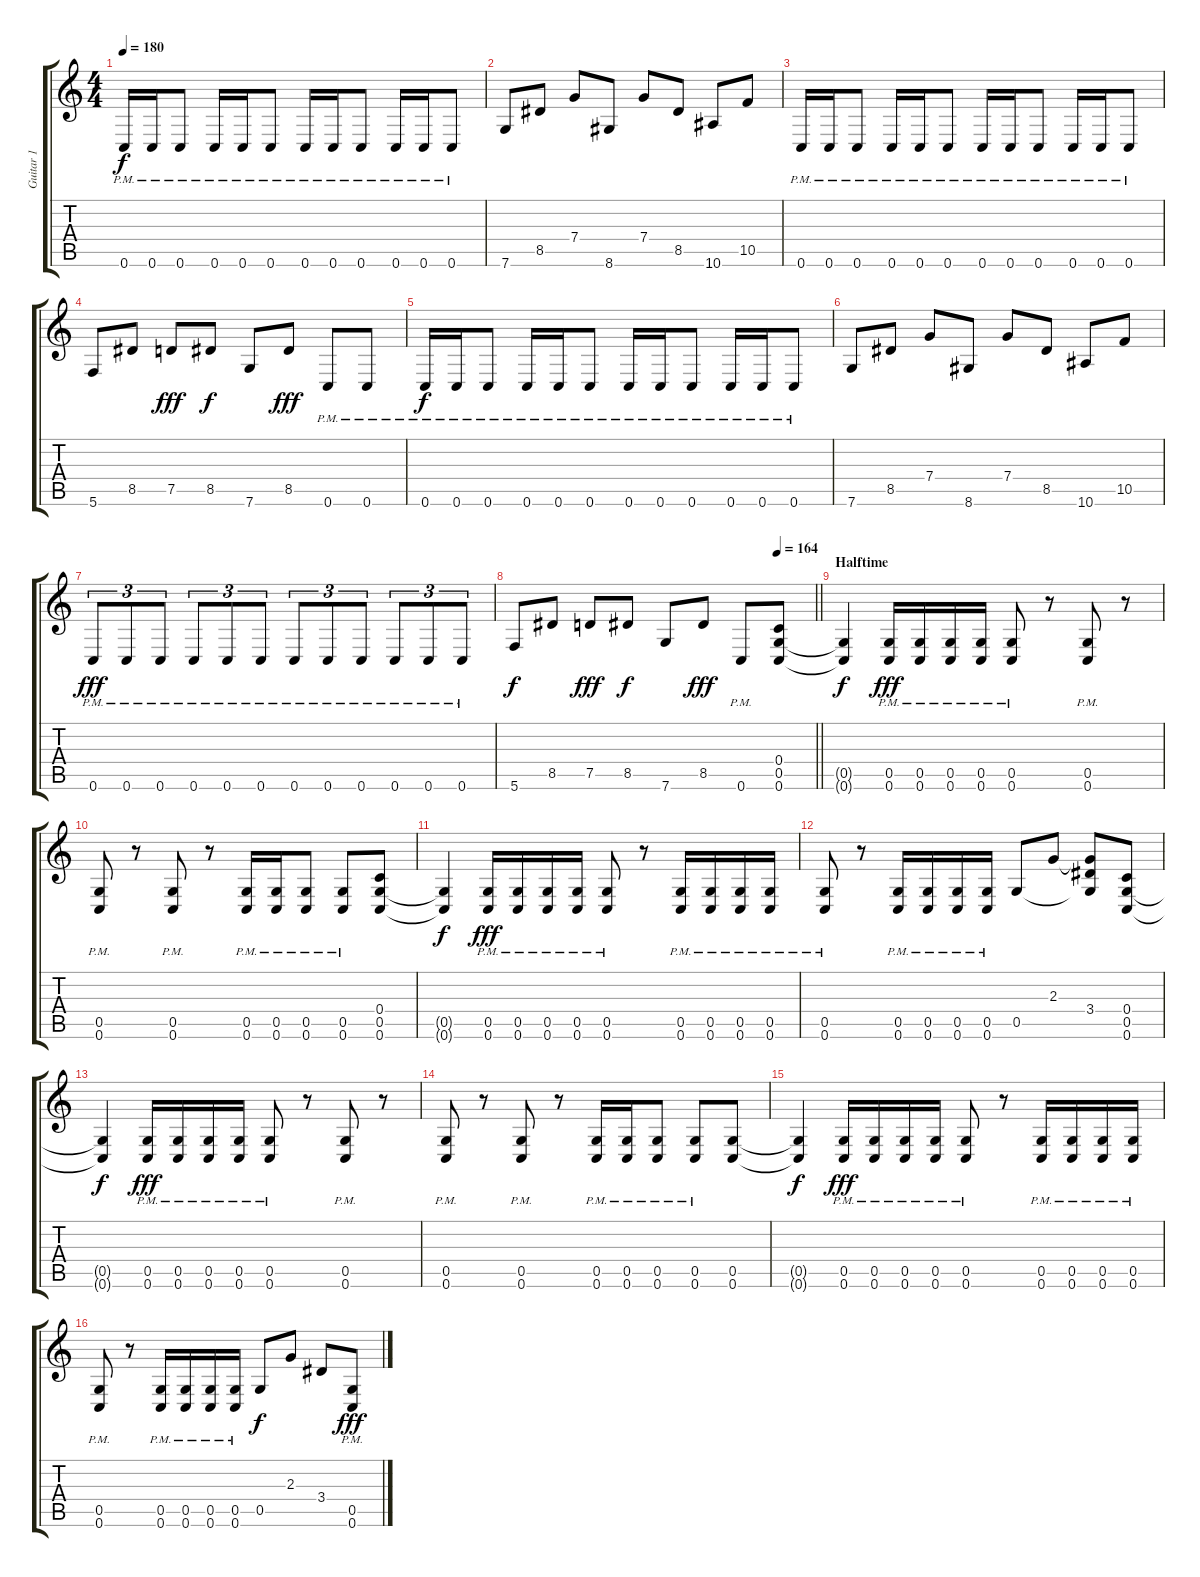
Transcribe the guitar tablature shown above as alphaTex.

\track ("Guitar 1" "Guitar 1") {instrument distortionguitar}
\staff {score tabs}
\tuning (D4 A3 F3 C3 G2 C2) {hide}
\ts (4 4)
\tempo 180
\clef g2
\ks c
0.6{pm}.16{dy f} 0.6{pm}.16 0.6{pm}.8 0.6{pm}.16 0.6{pm}.16 0.6{pm}.8 0.6{pm}.16 0.6{pm}.16 0.6{pm}.8 0.6{pm}.16 0.6{pm}.16 0.6{pm}.8 |
7.6.8 8.5.8 7.4.8 8.6.8 7.4.8 8.5.8 10.6.8 10.5.8 |
0.6{pm}.16 0.6{pm}.16 0.6{pm}.8 0.6{pm}.16 0.6{pm}.16 0.6{pm}.8 0.6{pm}.16 0.6{pm}.16 0.6{pm}.8 0.6{pm}.16 0.6{pm}.16 0.6{pm}.8 |
5.6.8 8.5.8 7.5.8{dy fff} 8.5.8{dy f} 7.6.8 8.5.8{dy fff} 0.6{pm}.8 0.6{pm}.8 |
0.6{pm}.16{dy f} 0.6{pm}.16 0.6{pm}.8 0.6{pm}.16 0.6{pm}.16 0.6{pm}.8 0.6{pm}.16 0.6{pm}.16 0.6{pm}.8 0.6{pm}.16 0.6{pm}.16 0.6{pm}.8 |
7.6.8 8.5.8 7.4.8 8.6.8 7.4.8 8.5.8 10.6.8 10.5.8 |
0.6{pm}.8{tu (3 2) dy fff} 0.6{pm}.8{tu (3 2)} 0.6{pm}.8{tu (3 2)} 0.6{pm}.8{tu (3 2)} 0.6{pm}.8{tu (3 2)} 0.6{pm}.8{tu (3 2)} 0.6{pm}.8{tu (3 2)} 0.6{pm}.8{tu (3 2)} 0.6{pm}.8{tu (3 2)} 0.6{pm}.8{tu (3 2)} 0.6{pm}.8{tu (3 2)} 0.6{pm}.8{tu (3 2)} |
\tempo (164 0.875)
\barLineRight lightlight
5.6.8{dy f} 8.5.8 7.5.8{dy fff} 8.5.8{dy f} 7.6.8 8.5.8{dy fff} 0.6{pm}.8 (0.4 0.5 0.6).8 |
\section ("" "Halftime")
(0.5{t} 0.6{t}).4{dy f} (0.5{pm} 0.6{pm}).16{dy fff} (0.5{pm} 0.6{pm}).16 (0.5{pm} 0.6{pm}).16 (0.5{pm} 0.6{pm}).16 (0.5{pm} 0.6{pm}).8 r.8 (0.5 0.6{pm}).8 r.8 |
(0.5 0.6{pm}).8 r.8 (0.5 0.6{pm}).8 r.8 (0.5 0.6{pm}).16 (0.5 0.6{pm}).16 (0.5 0.6{pm}).8 (0.5 0.6{pm}).8 (0.4 0.5 0.6).8 |
(0.5{t} 0.6{t}).4{dy f} (0.5{pm} 0.6{pm}).16{dy fff} (0.5{pm} 0.6{pm}).16 (0.5{pm} 0.6{pm}).16 (0.5{pm} 0.6{pm}).16 (0.5{pm} 0.6{pm}).8 r.8 (0.5{pm} 0.6{pm}).16 (0.5{pm} 0.6{pm}).16 (0.5{pm} 0.6{pm}).16 (0.5{pm} 0.6{pm}).16 |
(0.5{pm} 0.6{pm}).8 r.8 (0.5{pm} 0.6{pm}).16 (0.5{pm} 0.6{pm}).16 (0.5{pm} 0.6{pm}).16 (0.5{pm} 0.6{pm}).16 0.5.8 2.3.8 (2.3{t} 3.4 0.5{t}).8 (0.4 0.5 0.6).8 |
(0.5{t} 0.6{t}).4{dy f} (0.5{pm} 0.6{pm}).16{dy fff} (0.5{pm} 0.6{pm}).16 (0.5{pm} 0.6{pm}).16 (0.5{pm} 0.6{pm}).16 (0.5{pm} 0.6{pm}).8 r.8 (0.5{pm} 0.6{pm}).8 r.8 |
(0.5{pm} 0.6{pm}).8 r.8 (0.5{pm} 0.6{pm}).8 r.8 (0.5{pm} 0.6{pm}).16 (0.5{pm} 0.6{pm}).16 (0.5{pm} 0.6{pm}).8 (0.5{pm} 0.6{pm}).8 (0.5 0.6).8 |
(0.5{t} 0.6{t}).4{dy f} (0.5{pm} 0.6{pm}).16{dy fff} (0.5{pm} 0.6{pm}).16 (0.5{pm} 0.6{pm}).16 (0.5{pm} 0.6{pm}).16 (0.5{pm} 0.6{pm}).8 r.8 (0.5{pm} 0.6{pm}).16 (0.5{pm} 0.6{pm}).16 (0.5{pm} 0.6{pm}).16 (0.5{pm} 0.6{pm}).16 |
(0.5{pm} 0.6{pm}).8 r.8 (0.5{pm} 0.6{pm}).16 (0.5{pm} 0.6{pm}).16 (0.5{pm} 0.6{pm}).16 (0.5{pm} 0.6{pm}).16 0.5.8{dy f} 2.3.8 3.4.8 (0.5{pm} 0.6{pm}).8{dy fff}
